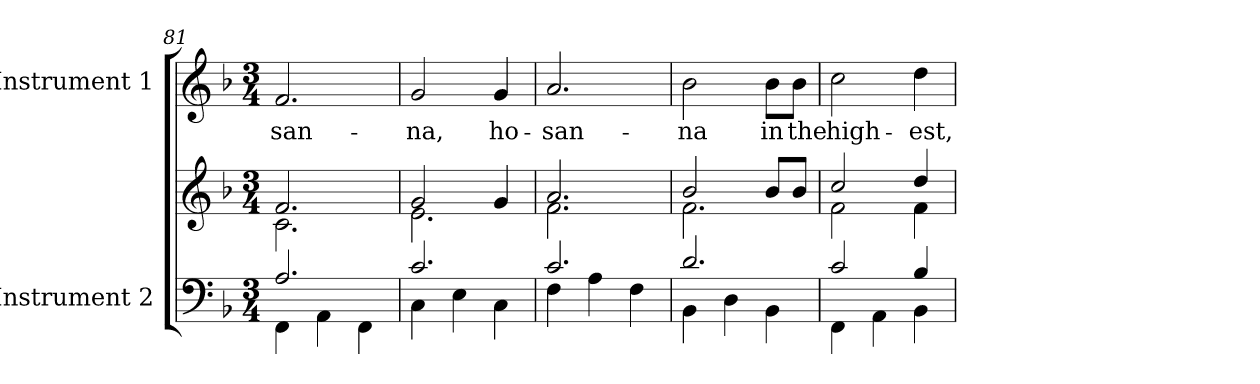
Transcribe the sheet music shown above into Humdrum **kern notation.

**kern	**kern	**kern	**text
*part2	*part2	*part1	*part1
*staff3	*staff2	*staff1	*staff1
*I"Instrument 2	*	*I"Instrument 1	*
*clefF4	*clefG2	*clefG2	*
*k[b-]	*k[b-]	*k[b-]	*
*F:	*F:	*F:	*
*M3/4	*M3/4	*M3/4	*
=81	=81	=81	=81
*^	*^	*	*
!	!	!	!	!	!LO:LY:b:cj
2.A/	4FF\	2.f/	2.c\	2.f/	-san-
.	4AA\	.	.	.	.
.	4FF\	.	.	.	.
=82	=82	=82	=82	=82	=82
!	!	!	!	!	!LO:LY:b:cj
2.c/	4C\	2g/	2.e\	2g/	-na,
.	4E\	.	.	.	.
!	!	!	!	!	!LO:LY:b:cj
.	4C\	4g/	.	4g/	ho-
!!LO:LB:g=z
=83	=83	=83	=83	=83	=83
!	!	!	!	!	!LO:LY:b:cj
2.c/	4F\	2.a/	2.f\	2.a/	-san-
.	4A\	.	.	.	.
.	4F\	.	.	.	.
=84	=84	=84	=84	=84	=84
!	!	!	!	!	!LO:LY:b:cj
2.d/	4BB-\	2b-/	2.f\	2b-\	-na
.	4D\	.	.	.	.
!	!	!	!	!	!LO:LY:b:cj
.	4BB-\	8b-/L	.	8b-\L	in
!	!	!	!	!	!LO:LY:b:cj
.	.	8b-/J	.	8b-\J	the
=85	=85	=85	=85	=85	=85
!	!	!	!	!	!LO:LY:b:cj
2c/	4FF\	2cc/	2f\	2cc\	high-
.	4AA\	.	.	.	.
!	!	!	!	!	!LO:LY:b:cj
4B-/	4BB-\	4dd/	4f\	4dd\	-est,
*v	*v	*	*	*	*
*	*v	*v	*	*
=	=	=	=
*-	*-	*-	*-
